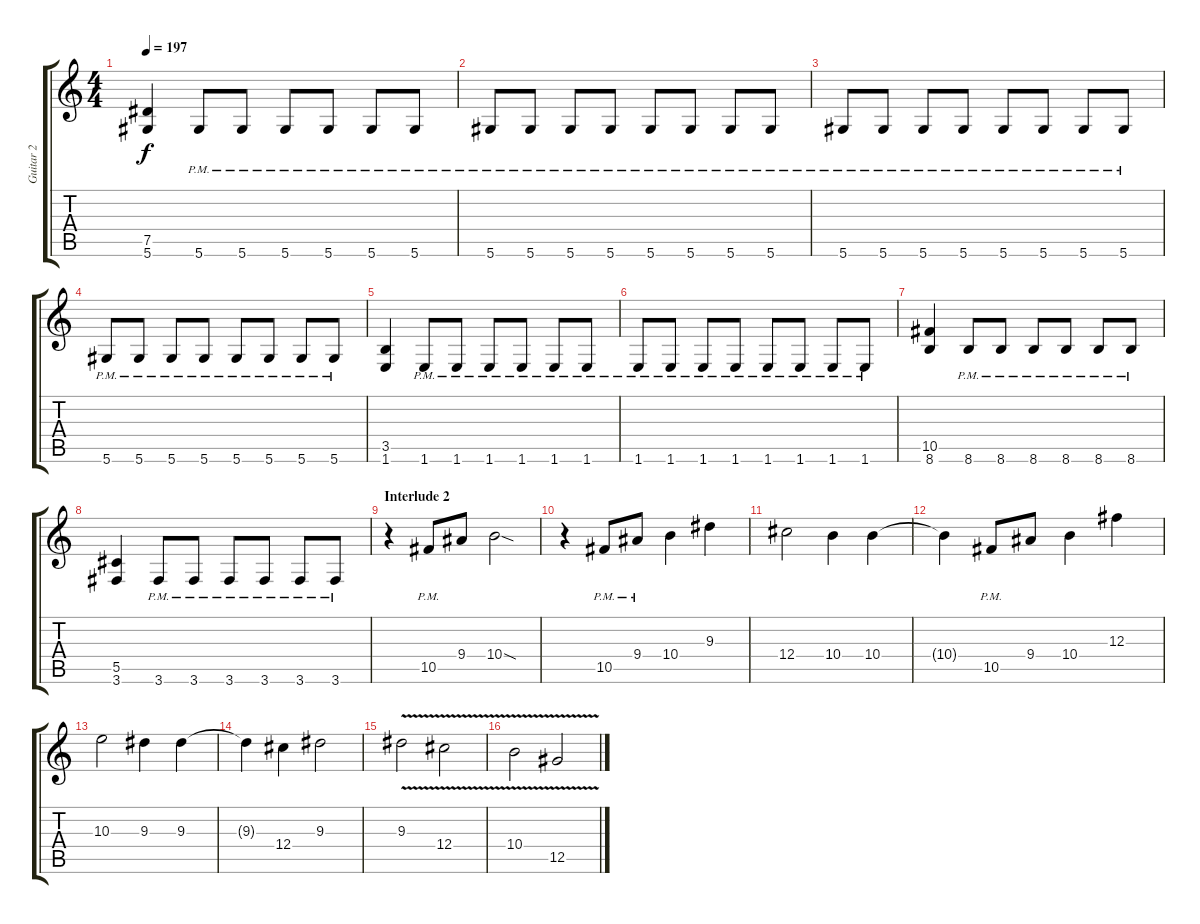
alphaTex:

\track ("Guitar 2" "Guitar 2") {instrument overdrivenguitar}
\staff {score tabs}
\tuning (Eb4 Bb3 Gb3 Db3 Ab2 Eb2) {hide}
\ts (4 4)
\tempo 197
\clef g2
\ks c
(7.5 5.6).4{dy f} 5.6{pm}.8 5.6{pm}.8 5.6{pm}.8 5.6{pm}.8 5.6{pm}.8 5.6{pm}.8 |
5.6{pm}.8 5.6{pm}.8 5.6{pm}.8 5.6{pm}.8 5.6{pm}.8 5.6{pm}.8 5.6{pm}.8 5.6{pm}.8 |
5.6{pm}.8 5.6{pm}.8 5.6{pm}.8 5.6{pm}.8 5.6{pm}.8 5.6{pm}.8 5.6{pm}.8 5.6{pm}.8 |
5.6{pm}.8 5.6{pm}.8 5.6{pm}.8 5.6{pm}.8 5.6{pm}.8 5.6{pm}.8 5.6{pm}.8 5.6{pm}.8 |
(3.5 1.6).4 1.6{pm}.8 1.6{pm}.8 1.6{pm}.8 1.6{pm}.8 1.6{pm}.8 1.6{pm}.8 |
1.6{pm}.8 1.6{pm}.8 1.6{pm}.8 1.6{pm}.8 1.6{pm}.8 1.6{pm}.8 1.6{pm}.8 1.6{pm}.8 |
(10.5 8.6).4 8.6{pm}.8 8.6{pm}.8 8.6{pm}.8 8.6{pm}.8 8.6{pm}.8 8.6{pm}.8 |
(5.5 3.6).4 3.6{pm}.8 3.6{pm}.8 3.6{pm}.8 3.6{pm}.8 3.6{pm}.8 3.6{pm}.8 |
\section ("" "Interlude 2")
r.4{volume 16 balance 14 instrument overdrivenguitar} 10.5{pm}.8 9.4.8 10.4{sod}.2 |
r.4 10.5{pm}.8 9.4{pm}.8 10.4.4 9.3.4 |
12.4.2 10.4.4 10.4.4 |
10.4{t}.4 10.5{pm}.8 9.4.8 10.4.4 12.3.4 |
10.3.2 9.3.4 9.3.4 |
9.3{t}.4 12.4.4 9.3.2 |
9.3{v}.2 12.4{v}.2 |
10.4{v}.2 12.5{v}.2
